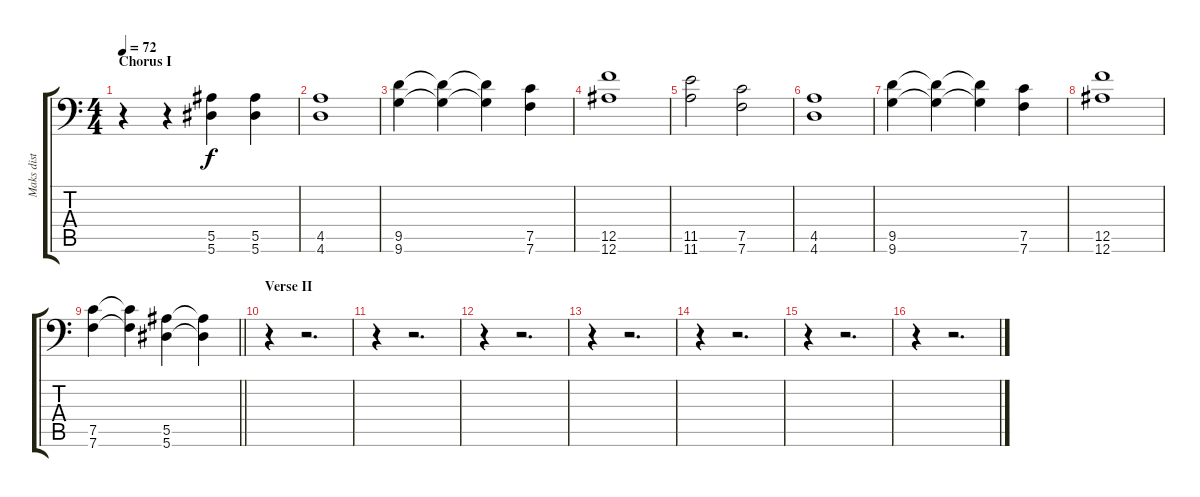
\track ("Maks dist" "Maks dist") {instrument distortionguitar}
\staff {score tabs}
\tuning (C4 G3 Eb3 Bb2 F2 Bb1) {hide}
\ts (4 4)
\section ("" "Chorus I")
\tempo 72
\clef f4
\ks c
r.4{dy f} r.4 (5.5 5.6).4 (5.5 5.6).4 |
(4.5 4.6).1 |
(9.5 9.6).4 (9.5{t} 9.6{t}).4 (9.5{t} 9.6{t}).4 (7.5 7.6).4 |
(12.5 12.6).1 |
(11.5 11.6).2 (7.5 7.6).2 |
(4.5 4.6).1 |
(9.5 9.6).4 (9.5{t} 9.6{t}).4 (9.5{t} 9.6{t}).4 (7.5 7.6).4 |
(12.5 12.6).1 |
\barLineRight lightlight
(7.5 7.6).4 (7.5{t} 7.6{t}).4 (5.5 5.6).4 (5.5{t} 5.6{t}).4 |
\section ("" "Verse II")
r.4 r.2{d} |
r.4 r.2{d} |
r.4 r.2{d} |
r.4 r.2{d} |
r.4 r.2{d} |
r.4 r.2{d} |
r.4 r.2{d}
